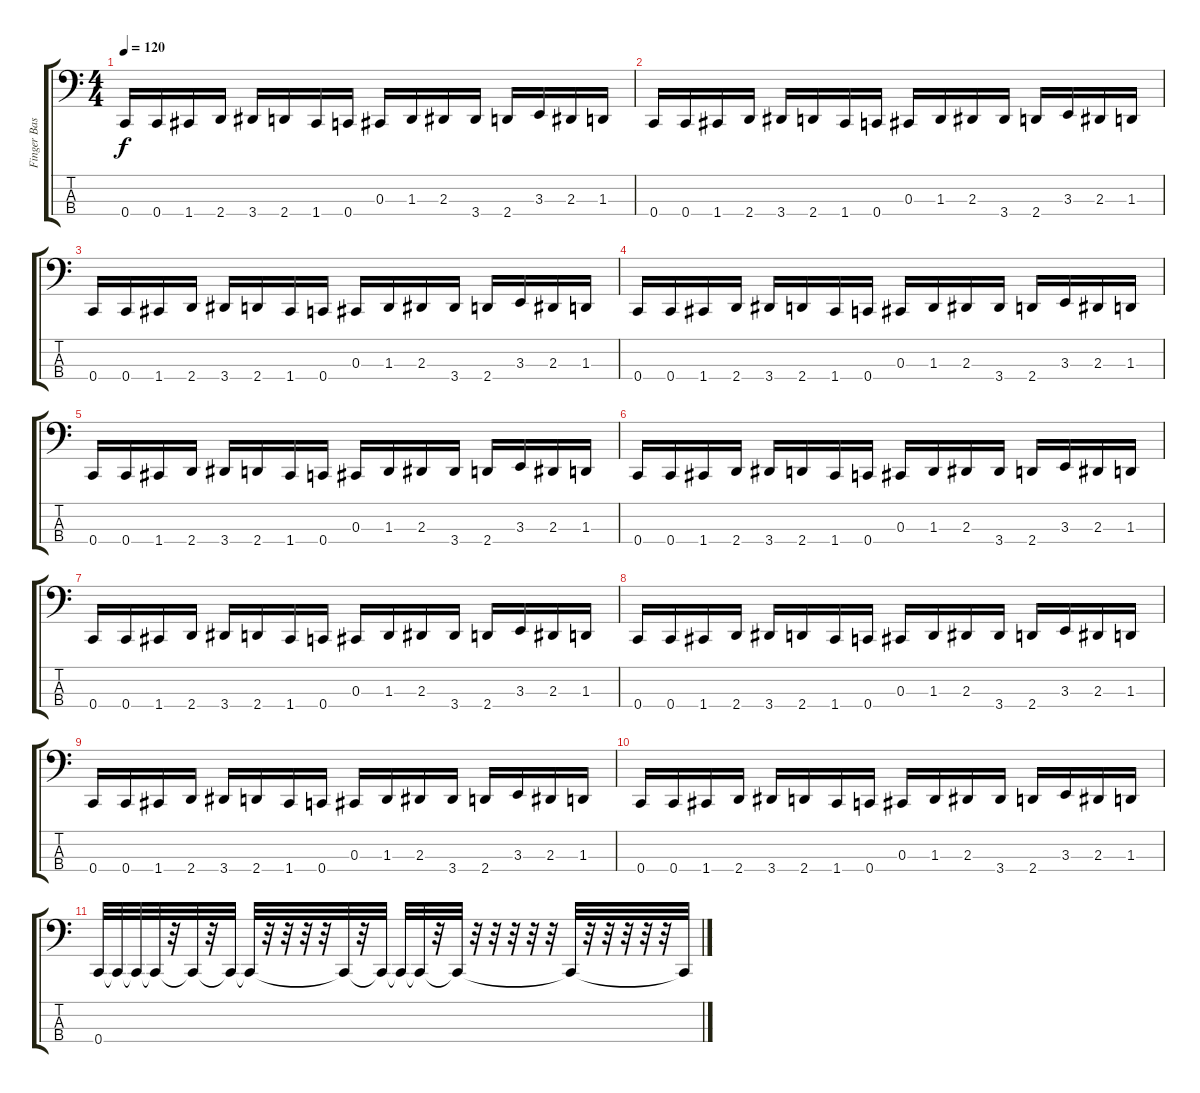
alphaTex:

\track ("Finger Bass - Exar Khun" "Finger Bas") {instrument electricbassfinger}
\staff {score tabs}
\tuning (E4 B3 Db1 C1) {hide}
\ts (4 4)
\tempo 120
\clef f4
\ks c
0.4.16{dy f} 0.4.16 1.4.16 2.4.16 3.4.16 2.4.16 1.4.16 0.4.16 0.3.16 1.3.16 2.3.16 3.4.16 2.4.16 3.3.16 2.3.16 1.3.16 |
0.4.16 0.4.16 1.4.16 2.4.16 3.4.16 2.4.16 1.4.16 0.4.16 0.3.16 1.3.16 2.3.16 3.4.16 2.4.16 3.3.16 2.3.16 1.3.16 |
0.4.16 0.4.16 1.4.16 2.4.16 3.4.16 2.4.16 1.4.16 0.4.16 0.3.16 1.3.16 2.3.16 3.4.16 2.4.16 3.3.16 2.3.16 1.3.16 |
0.4.16 0.4.16 1.4.16 2.4.16 3.4.16 2.4.16 1.4.16 0.4.16 0.3.16 1.3.16 2.3.16 3.4.16 2.4.16 3.3.16 2.3.16 1.3.16 |
0.4.16 0.4.16 1.4.16 2.4.16 3.4.16 2.4.16 1.4.16 0.4.16 0.3.16 1.3.16 2.3.16 3.4.16 2.4.16 3.3.16 2.3.16 1.3.16 |
0.4.16 0.4.16 1.4.16 2.4.16 3.4.16 2.4.16 1.4.16 0.4.16 0.3.16 1.3.16 2.3.16 3.4.16 2.4.16 3.3.16 2.3.16 1.3.16 |
0.4.16 0.4.16 1.4.16 2.4.16 3.4.16 2.4.16 1.4.16 0.4.16 0.3.16 1.3.16 2.3.16 3.4.16 2.4.16 3.3.16 2.3.16 1.3.16 |
0.4.16 0.4.16 1.4.16 2.4.16 3.4.16 2.4.16 1.4.16 0.4.16 0.3.16 1.3.16 2.3.16 3.4.16 2.4.16 3.3.16 2.3.16 1.3.16 |
0.4.16 0.4.16 1.4.16 2.4.16 3.4.16 2.4.16 1.4.16 0.4.16 0.3.16 1.3.16 2.3.16 3.4.16 2.4.16 3.3.16 2.3.16 1.3.16 |
0.4.16 0.4.16 1.4.16 2.4.16 3.4.16 2.4.16 1.4.16 0.4.16 0.3.16 1.3.16 2.3.16 3.4.16 2.4.16 3.3.16 2.3.16 1.3.16 |
0.4.32 0.4{t}.32 0.4{t}.32 0.4{t}.32 r.32 0.4{t}.32 r.32 0.4{t}.32 0.4{t}.32 r.32 r.32 r.32 r.32 0.4{t}.32 r.32 0.4{t}.32 0.4{t}.32 0.4{t}.32 r.32 0.4{t}.32 r.32 r.32 r.32 r.32 r.32 0.4{t}.32 r.32 r.32 r.32 r.32 r.32 0.4{t}.32
